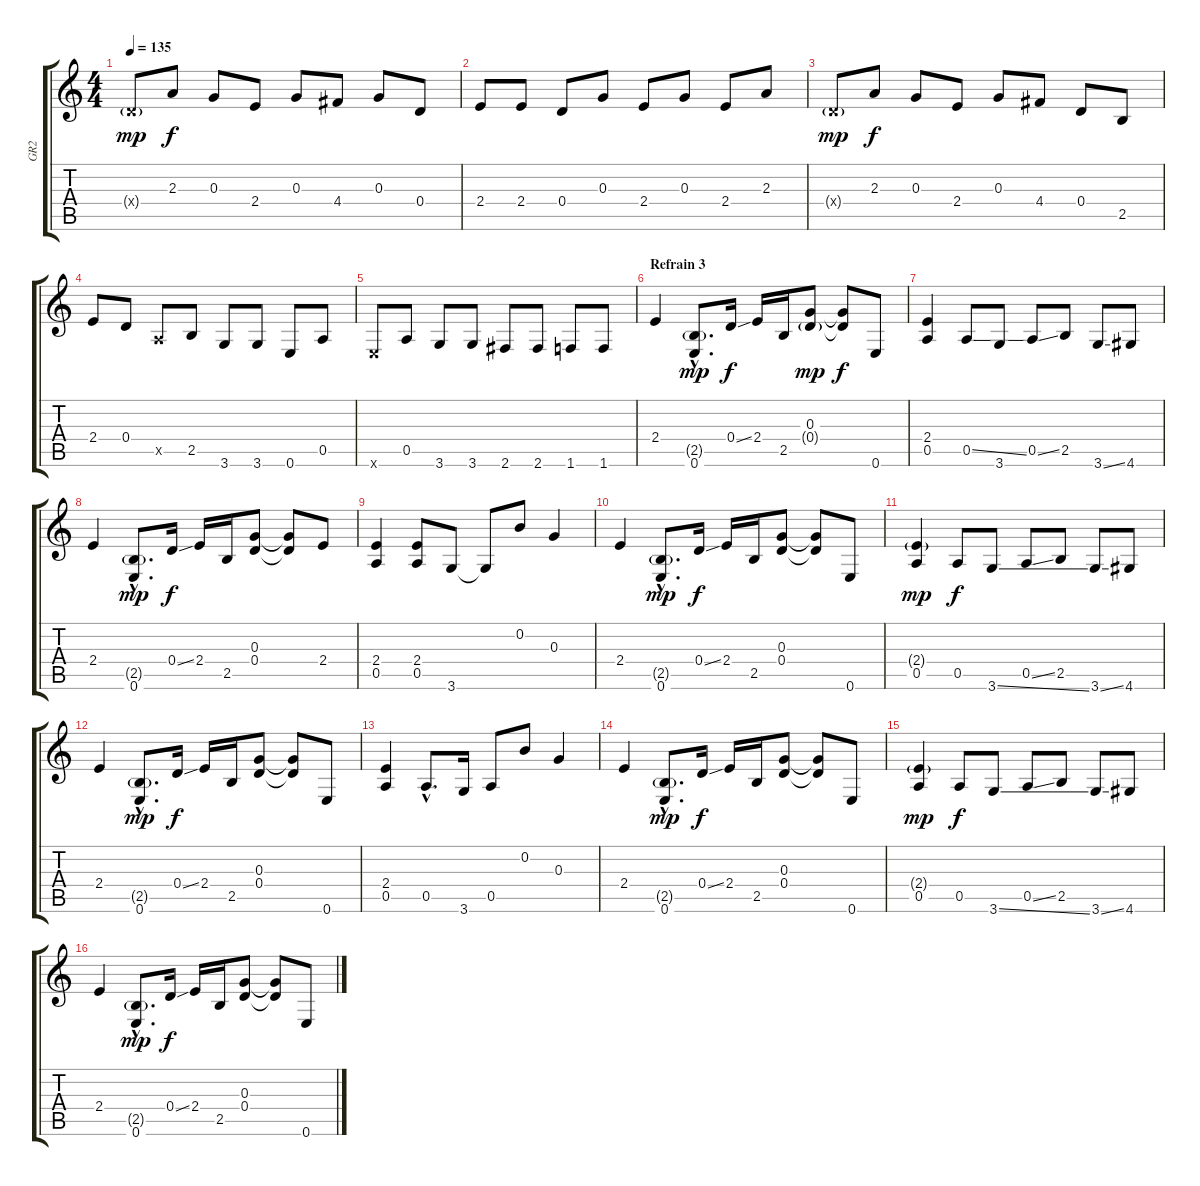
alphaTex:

\track ("GR2" "GR2") {instrument overdrivenguitar}
\staff {score tabs}
\tuning (E4 B3 G3 D3 A2 E2) {hide}
\ts (4 4)
\tempo 135
\clef g2
\ks c
0.4{g x}.8{dy mp} 2.3.8{dy f} 0.3.8 2.4.8 0.3.8 4.4.8 0.3.8 0.4.8 |
2.4.8 2.4.8 0.4.8 0.3.8 2.4.8 0.3.8 2.4.8 2.3.8 |
0.4{g x}.8{dy mp} 2.3.8{dy f} 0.3.8 2.4.8 0.3.8 4.4.8 0.4.8 2.5.8 |
2.4.8 0.4.8 0.5{x}.8 2.5.8 3.6.8 3.6.8 0.6.8 0.5.8 |
0.6{x}.8 0.5.8 3.6.8 3.6.8 2.6.8 2.6.8 1.6.8 1.6.8 |
\section ("" "Refrain 3")
2.4.4 (2.5{g hac} 0.6{hac}).8{d dy mp} 0.4{ss}.16{dy f} 2.4.16 2.5.16 (0.3 0.4{g}).8{dy mp} (0.3{t} 0.4{t}).8{dy f} 0.6.8 |
(2.4 0.5).4 0.5{ss}.8 3.6.8 0.5{ss}.8 2.5.8 3.6{ss}.8 4.6.8 |
2.4.4 (2.5{g hac} 0.6{hac}).8{d dy mp} 0.4{ss}.16{dy f} 2.4.16 2.5.16 (0.3 0.4).8 (0.3{t} 0.4{t}).8 2.4.8 |
(2.4 0.5).4 (2.4 0.5).8 3.6.8 3.6{t}.8 0.2.8 0.3.4 |
2.4.4 (2.5{g hac} 0.6{hac}).8{d dy mp} 0.4{ss}.16{dy f} 2.4.16 2.5.16 (0.3 0.4).8 (0.3{t} 0.4{t}).8 0.6.8 |
(2.4{g} 0.5).4{dy mp} 0.5.8{dy f} 3.6{ss}.8 0.5{ss}.8 2.5.8 3.6{ss}.8 4.6.8 |
2.4.4 (2.5{g hac} 0.6{hac}).8{d dy mp} 0.4{ss}.16{dy f} 2.4.16 2.5.16 (0.3 0.4).8 (0.3{t} 0.4{t}).8 0.6.8 |
(2.4 0.5).4 0.5{hac}.8{d} 3.6.16 0.5.8 0.2.8 0.3.4 |
2.4.4 (2.5{g hac} 0.6{hac}).8{d dy mp} 0.4{ss}.16{dy f} 2.4.16 2.5.16 (0.3 0.4).8 (0.3{t} 0.4{t}).8 0.6.8 |
(2.4{g} 0.5).4{dy mp} 0.5.8{dy f} 3.6{ss}.8 0.5{ss}.8 2.5.8 3.6{ss}.8 4.6.8 |
2.4.4 (2.5{g hac} 0.6{hac}).8{d dy mp} 0.4{ss}.16{dy f} 2.4.16 2.5.16 (0.3 0.4).8 (0.3{t} 0.4{t}).8 0.6.8
